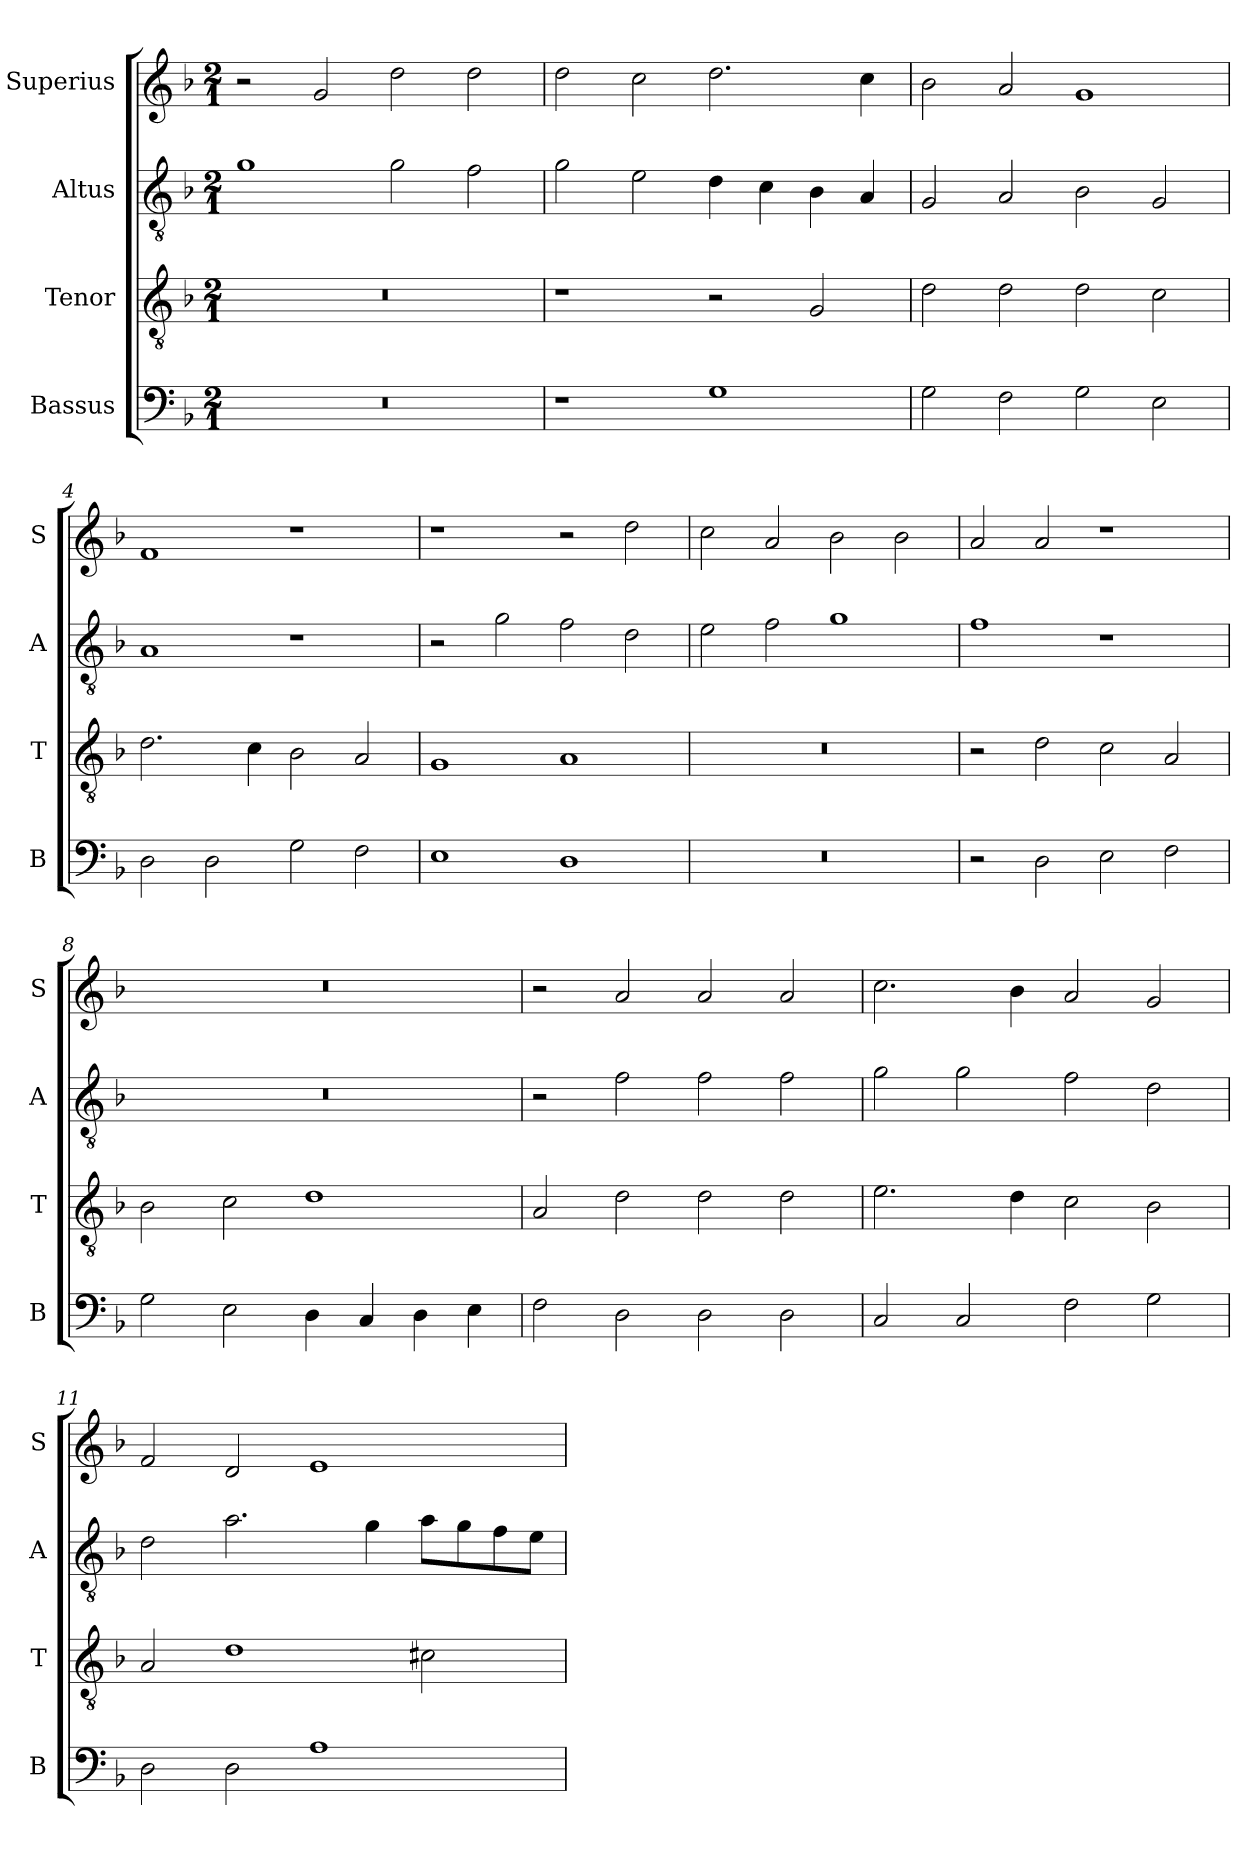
**kern	**kern	**kern	**kern
*part4	*part3	*part2	*part1
*staff4	*staff3	*staff2	*staff1
*I"Bassus	*I"Tenor	*I"Altus	*I"Superius
*I'B	*I'T	*I'A	*I'S
*clefF4	*clefGv2	*clefGv2	*clefG2
*k[b-]	*k[b-]	*k[b-]	*k[b-]
*F:	*F:	*F:	*F:
*M2/1	*M2/1	*M2/1	*M2/1
=1	=1	=1	=1
0r	0r	1g	2r
.	.	.	2g
.	.	2g	2dd
.	.	2f	2dd
=2	=2	=2	=2
1r	1r	2g	2dd
.	.	2e	2cc
1G	2r	4d	2.dd
.	.	4c	.
.	2G	4B-	.
.	.	4A	4cc
=3	=3	=3	=3
2G	2d	2G	2b-
2F	2d	2A	2a
2G	2d	2B-	1g
2E	2c	2G	.
=4	=4	=4	=4
2D	2.d	1A	1f
2D	.	.	.
.	4c	.	.
2G	2B-	1r	1r
2F	2A	.	.
=5	=5	=5	=5
1E	1G	2r	1r
.	.	2g	.
1D	1A	2f	2r
.	.	2d	2dd
=6	=6	=6	=6
0r	0r	2e	2cc
.	.	2f	2a
.	.	1g	2b-
.	.	.	2b-
=7	=7	=7	=7
2r	2r	1f	2a
2D	2d	.	2a
2E	2c	1r	1r
2F	2A	.	.
=8	=8	=8	=8
2G	2B-	0r	0r
2E	2c	.	.
4D	1d	.	.
4C	.	.	.
4D	.	.	.
4E	.	.	.
=9	=9	=9	=9
2F	2A	2r	2r
2D	2d	2f	2a
2D	2d	2f	2a
2D	2d	2f	2a
=10	=10	=10	=10
2C	2.e	2g	2.cc
2C	.	2g	.
.	4d	.	4b-
2F	2c	2f	2a
2G	2B-	2d	2g
=11	=11	=11	=11
2D	2A	2d	2f
2D	1d	2.a	2d
1A	.	.	1e
.	.	4g	.
.	2c#X	8aL	.
.	.	8g	.
.	.	8f	.
.	.	8eJ	.
=	=	=	=
*-	*-	*-	*-
